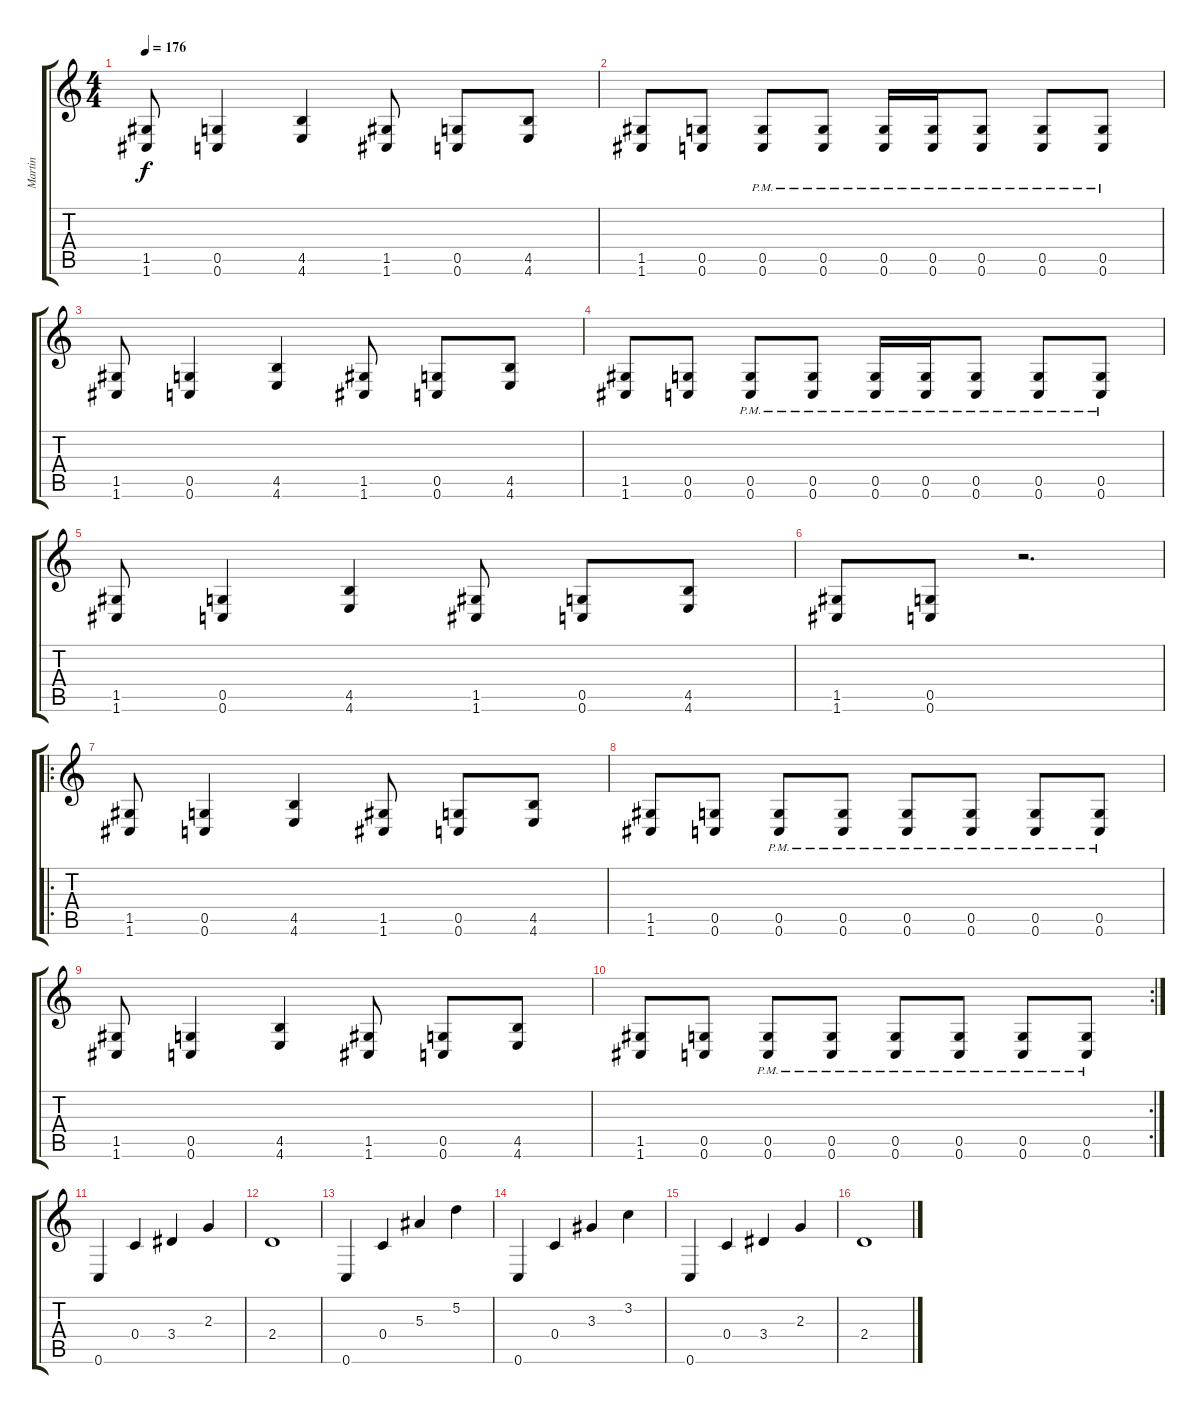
\track ("Martin" "Martin") {instrument distortionguitar}
\staff {score tabs}
\tuning (D4 A3 F3 C3 G2 C2) {hide}
\ts (4 4)
\tempo 176
\clef g2
\ks c
(1.5 1.6).8{dy f} (0.5 0.6).4 (4.5 4.6).4 (1.5 1.6).8 (0.5 0.6).8 (4.5 4.6).8 |
(1.5 1.6).8 (0.5 0.6).8 (0.5{pm} 0.6{pm}).8 (0.5{pm} 0.6{pm}).8 (0.5{pm} 0.6{pm}).16 (0.5{pm} 0.6{pm}).16 (0.5{pm} 0.6{pm}).8 (0.5{pm} 0.6{pm}).8 (0.5{pm} 0.6{pm}).8 |
(1.5 1.6).8 (0.5 0.6).4 (4.5 4.6).4 (1.5 1.6).8 (0.5 0.6).8 (4.5 4.6).8 |
(1.5 1.6).8 (0.5 0.6).8 (0.5{pm} 0.6{pm}).8 (0.5{pm} 0.6{pm}).8 (0.5{pm} 0.6{pm}).16 (0.5{pm} 0.6{pm}).16 (0.5{pm} 0.6{pm}).8 (0.5{pm} 0.6{pm}).8 (0.5{pm} 0.6{pm}).8 |
(1.5 1.6).8 (0.5 0.6).4 (4.5 4.6).4 (1.5 1.6).8 (0.5 0.6).8 (4.5 4.6).8 |
(1.5 1.6).8 (0.5 0.6).8 r.2{d} |
\ro
(1.5 1.6).8 (0.5 0.6).4 (4.5 4.6).4 (1.5 1.6).8 (0.5 0.6).8 (4.5 4.6).8 |
(1.5 1.6).8 (0.5 0.6).8 (0.5{pm} 0.6{pm}).8 (0.5{pm} 0.6{pm}).8 (0.5{pm} 0.6{pm}).8 (0.5{pm} 0.6{pm}).8 (0.5{pm} 0.6{pm}).8 (0.5{pm} 0.6{pm}).8 |
(1.5 1.6).8 (0.5 0.6).4 (4.5 4.6).4 (1.5 1.6).8 (0.5 0.6).8 (4.5 4.6).8 |
\rc 2
(1.5 1.6).8 (0.5 0.6).8 (0.5{pm} 0.6{pm}).8 (0.5{pm} 0.6{pm}).8 (0.5{pm} 0.6{pm}).8 (0.5{pm} 0.6{pm}).8 (0.5{pm} 0.6{pm}).8 (0.5{pm} 0.6{pm}).8 |
0.6.4 0.4.4 3.4.4 2.3.4 |
2.4.1 |
0.6.4 0.4.4 5.3.4 5.2.4 |
0.6.4 0.4.4 3.3.4 3.2.4 |
0.6.4 0.4.4 3.4.4 2.3.4 |
2.4.1
